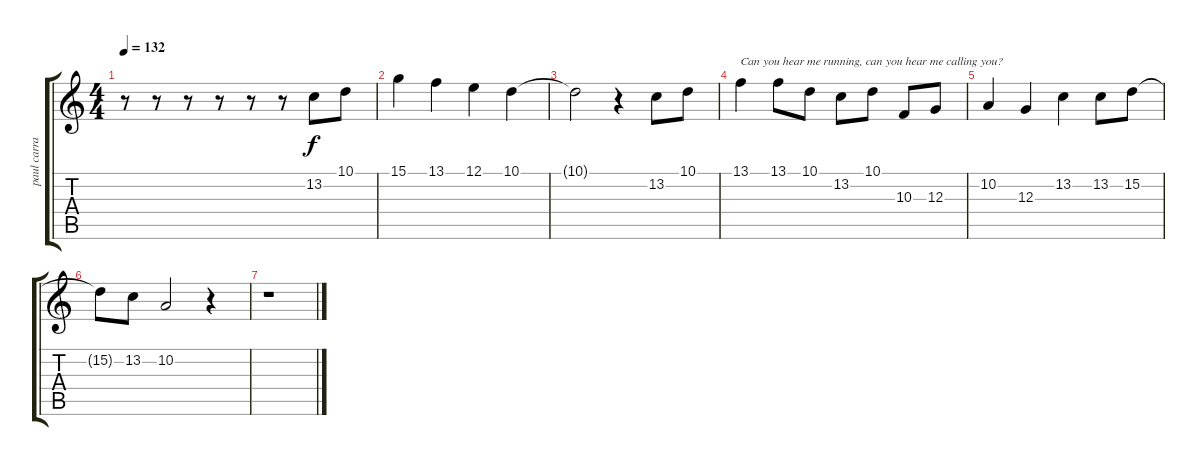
\track ("paul carrack" "paul carra") {instrument voiceoohs}
\staff {score tabs}
\tuning (E4 B3 G3 D3 A2 E2) {hide}
\ts (4 4)
\tempo 132
\clef g2
\ks c
r.8{dy f} r.8 r.8 r.8 r.8 r.8 13.2.8 10.1.8 |
15.1.4 13.1.4 12.1.4 10.1.4 |
10.1{t}.2 r.4 13.2.8 10.1.8 |
13.1.4{txt "Can you hear me running, can you hear me calling you?"} 13.1.8 10.1.8 13.2.8 10.1.8 10.3.8 12.3.8 |
10.2.4 12.3.4 13.2.4 13.2.8 15.2.8 |
15.2{t}.8 13.2.8 10.2.2 r.4 |
r.1
